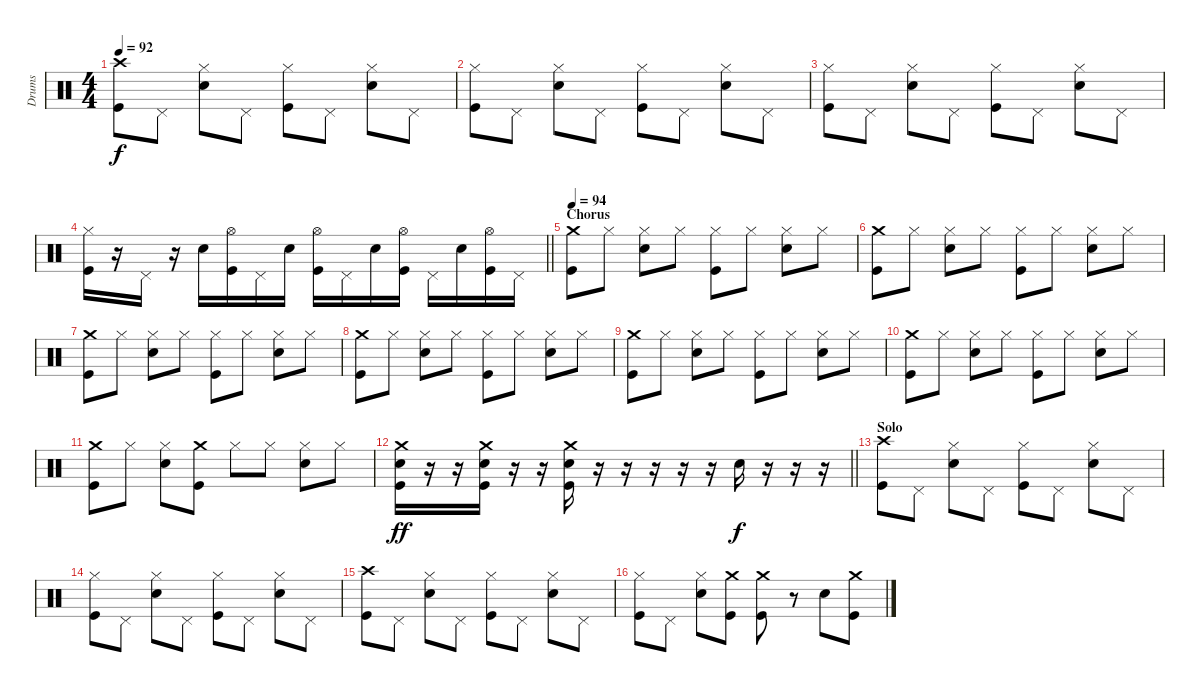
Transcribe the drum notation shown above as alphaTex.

\track ("Drums" "Drums") {instrument percussion}
\staff {score}
\articulation defaults
\ts (4 4)
\tempo 92
\clef neutral
\ks c
("Crash high (hit)" "Kick (hit)").8{dy f} "Pedal Hi-Hat (hit)".8 ("Hi-Hat (closed)" "Snare (hit) 2").8 "Pedal Hi-Hat (hit)".8 ("Hi-Hat (closed)" "Kick (hit)").8 "Pedal Hi-Hat (hit)".8 ("Hi-Hat (closed)" "Snare (hit) 2").8 "Pedal Hi-Hat (hit)".8 |
("Hi-Hat (closed)" "Kick (hit)").8 "Pedal Hi-Hat (hit)".8 ("Hi-Hat (closed)" "Snare (hit) 2").8 "Pedal Hi-Hat (hit)".8 ("Hi-Hat (closed)" "Kick (hit)").8 "Pedal Hi-Hat (hit)".8 ("Hi-Hat (closed)" "Snare (hit) 2").8 "Pedal Hi-Hat (hit)".8 |
("Hi-Hat (closed)" "Kick (hit)").8 "Pedal Hi-Hat (hit)".8 ("Hi-Hat (closed)" "Snare (hit) 2").8 "Pedal Hi-Hat (hit)".8 ("Hi-Hat (closed)" "Kick (hit)").8 "Pedal Hi-Hat (hit)".8 ("Hi-Hat (closed)" "Snare (hit) 2").8 "Pedal Hi-Hat (hit)".8 |
\barLineRight lightlight
("Hi-Hat (closed)" "Kick (hit)").16 r.16 "Pedal Hi-Hat (hit)".16 r.16 "Snare (hit) 2".16 ("Hi-Hat (open)" "Kick (hit)").16 "Pedal Hi-Hat (hit)".16 "Snare (hit) 2".16 ("Hi-Hat (open)" "Kick (hit)").16 "Pedal Hi-Hat (hit)".16 "Snare (hit) 2".16 ("Hi-Hat (open)" "Kick (hit)").16 "Pedal Hi-Hat (hit)".16 "Snare (hit) 2".16 ("Hi-Hat (open)" "Kick (hit)").16 "Pedal Hi-Hat (hit)".16 |
\section ("" "Chorus")
\tempo 94
("Crash medium (hit)" "Kick (hit)").8 "Hi-Hat (closed)".8 ("Hi-Hat (closed)" "Snare (hit) 2").8 "Hi-Hat (closed)".8 ("Hi-Hat (closed)" "Kick (hit)").8 "Hi-Hat (closed)".8 ("Hi-Hat (closed)" "Snare (hit) 2").8 "Hi-Hat (closed)".8 |
("Crash medium (hit)" "Kick (hit)").8 "Hi-Hat (closed)".8 ("Hi-Hat (closed)" "Snare (hit) 2").8 "Hi-Hat (closed)".8 ("Hi-Hat (closed)" "Kick (hit)").8 "Hi-Hat (closed)".8 ("Hi-Hat (closed)" "Snare (hit) 2").8 "Hi-Hat (closed)".8 |
("Crash medium (hit)" "Kick (hit)").8 "Hi-Hat (closed)".8 ("Hi-Hat (closed)" "Snare (hit) 2").8 "Hi-Hat (closed)".8 ("Hi-Hat (closed)" "Kick (hit)").8 "Hi-Hat (closed)".8 ("Hi-Hat (closed)" "Snare (hit) 2").8 "Hi-Hat (closed)".8 |
("Crash medium (hit)" "Kick (hit)").8 "Hi-Hat (closed)".8 ("Hi-Hat (closed)" "Snare (hit) 2").8 "Hi-Hat (closed)".8 ("Hi-Hat (closed)" "Kick (hit)").8 "Hi-Hat (closed)".8 ("Hi-Hat (closed)" "Snare (hit) 2").8 "Hi-Hat (closed)".8 |
("Crash medium (hit)" "Kick (hit)").8 "Hi-Hat (closed)".8 ("Hi-Hat (closed)" "Snare (hit) 2").8 "Hi-Hat (closed)".8 ("Hi-Hat (closed)" "Kick (hit)").8 "Hi-Hat (closed)".8 ("Hi-Hat (closed)" "Snare (hit) 2").8 "Hi-Hat (closed)".8 |
("Crash medium (hit)" "Kick (hit)").8 "Hi-Hat (closed)".8 ("Hi-Hat (closed)" "Snare (hit) 2").8 "Hi-Hat (closed)".8 ("Hi-Hat (closed)" "Kick (hit)").8 "Hi-Hat (closed)".8 ("Hi-Hat (closed)" "Snare (hit) 2").8 "Hi-Hat (closed)".8 |
("Crash medium (hit)" "Kick (hit)").8 "Hi-Hat (closed)".8 ("Hi-Hat (closed)" "Snare (hit) 2").8 ("Crash medium (hit)" "Kick (hit)").8 "Hi-Hat (closed)".8 "Hi-Hat (closed)".8 ("Hi-Hat (closed)" "Snare (hit) 2").8 "Hi-Hat (closed)".8 |
\barLineRight lightlight
("Crash medium (hit)" "Snare (hit) 2" "Kick (hit)").16{dy ff} r.16 r.16 ("Crash medium (hit)" "Snare (hit) 2" "Kick (hit)").16 r.16 r.16 ("Crash medium (hit)" "Snare (hit) 2" "Kick (hit)").16 r.16 r.16 r.16 r.16 r.16 "Snare (hit) 2".16{dy f} r.16 r.16 r.16 |
\section ("" "Solo")
("Crash high (hit)" "Kick (hit)").8 "Pedal Hi-Hat (hit)".8 ("Hi-Hat (closed)" "Snare (hit) 2").8 "Pedal Hi-Hat (hit)".8 ("Hi-Hat (closed)" "Kick (hit)").8 "Pedal Hi-Hat (hit)".8 ("Hi-Hat (closed)" "Snare (hit) 2").8 "Pedal Hi-Hat (hit)".8 |
("Hi-Hat (closed)" "Kick (hit)").8 "Pedal Hi-Hat (hit)".8 ("Hi-Hat (closed)" "Snare (hit) 2").8 "Pedal Hi-Hat (hit)".8 ("Hi-Hat (closed)" "Kick (hit)").8 "Pedal Hi-Hat (hit)".8 ("Hi-Hat (closed)" "Snare (hit) 2").8 "Pedal Hi-Hat (hit)".8 |
("Crash high (hit)" "Kick (hit)").8 "Pedal Hi-Hat (hit)".8 ("Hi-Hat (closed)" "Snare (hit) 2").8 "Pedal Hi-Hat (hit)".8 ("Hi-Hat (closed)" "Kick (hit)").8 "Pedal Hi-Hat (hit)".8 ("Hi-Hat (closed)" "Snare (hit) 2").8 "Pedal Hi-Hat (hit)".8 |
("Hi-Hat (closed)" "Kick (hit)").8 "Pedal Hi-Hat (hit)".8 ("Hi-Hat (closed)" "Snare (hit) 2").8 ("Crash medium (hit)" "Kick (hit)").8 ("Crash medium (hit)" "Kick (hit)").8 r.8 "Snare (hit) 2".8 ("Crash medium (hit)" "Kick (hit)").8
